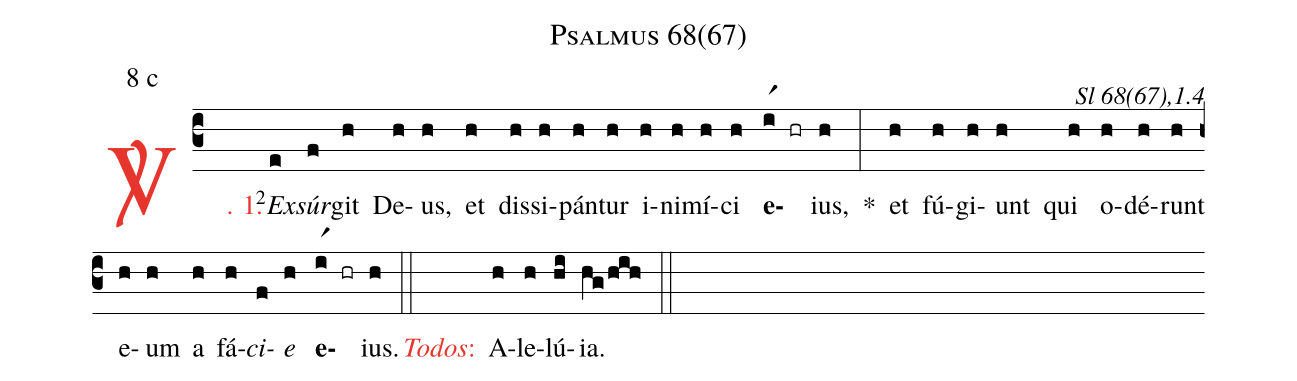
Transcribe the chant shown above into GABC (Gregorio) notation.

name: Psalmus 68(67);
mode: 8;
mode-differentia: c;
commentary: Sl 68(67),1.4;
%%
(c3)

<c><sp>V/</sp>. 1.</c>() <v>\VSup{2}</v><i>Ex</i>(e)<i>súr</i>(f)git(h) De(h)us,(h) et(h) dis(h)si(h)pán(h)tur(h) i(h)ni(h)mí(h)ci(h) <b>e</b>(ir1 hr)ius,(h) *(:) et(h) fú(h)gi(h)unt(h) qui(h) o(h)dé(h)runt(h) e(h)um(h) a(h) fá(h)<i>ci</i>(f)<i>e</i>(h) <b>e</b>(ir1 hr)ius.(h)

(::)

<nlba><c><i>Todos</i>:</c>() A</nlba>(h)le(h)lú(hi)ia.(hg/hih)

(::)
